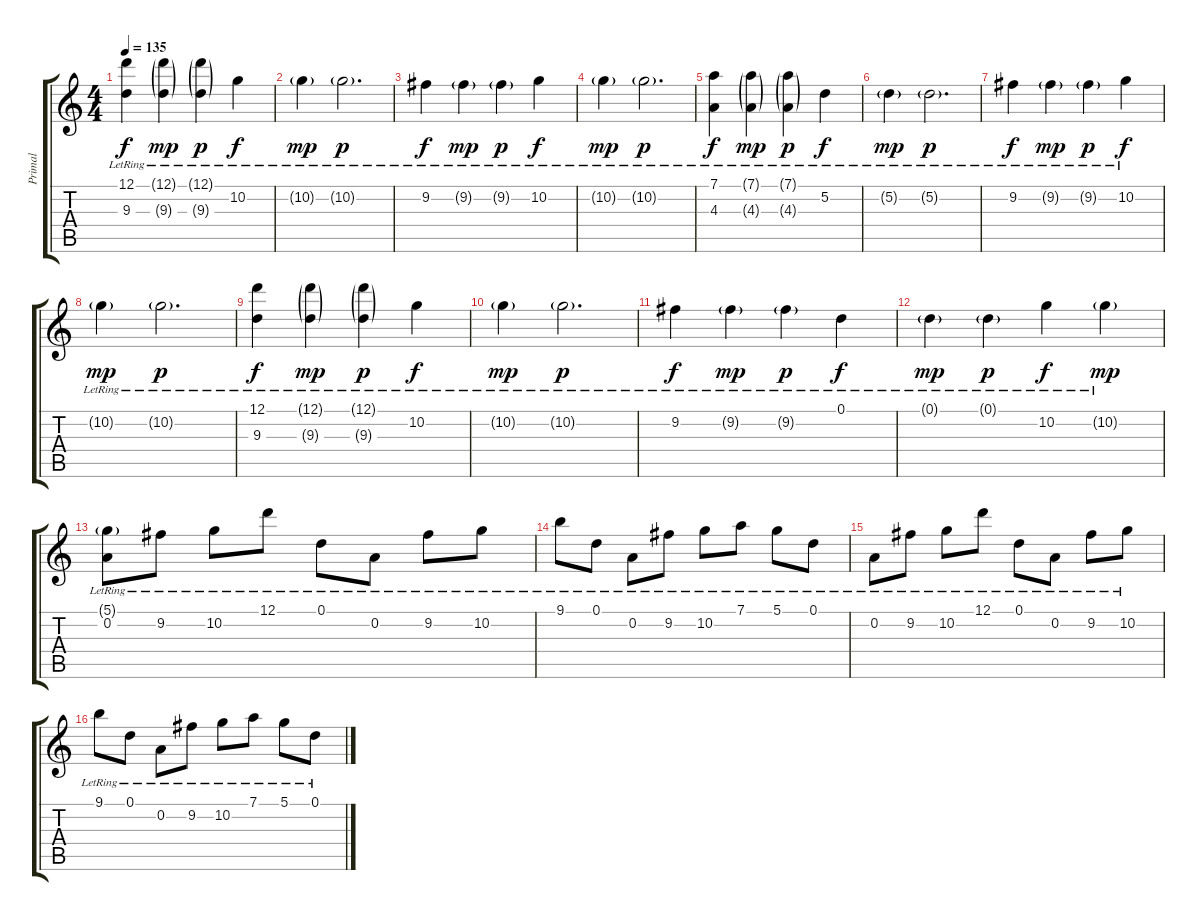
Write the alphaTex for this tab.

\track ("Primal" "Primal") {instrument overdrivenguitar}
\staff {score tabs}
\tuning (D4 A3 F3 C3 G2 C2) {hide}
\ts (4 4)
\tempo 135
\clef g2
\ks c
(12.1{lr} 9.3{lr}).4{dy f} (12.1{g lr} 9.3{g lr}).4{dy mp} (12.1{g lr} 9.3{g lr}).4{dy p} 10.2{lr}.4{dy f} |
10.2{g lr}.4{dy mp} 10.2{g lr}.2{d dy p} |
9.2{lr}.4{dy f} 9.2{g lr}.4{dy mp} 9.2{g lr}.4{dy p} 10.2{lr}.4{dy f} |
10.2{g lr}.4{dy mp} 10.2{g lr}.2{d dy p} |
(7.1{lr} 4.3{lr}).4{dy f} (7.1{g lr} 4.3{g lr}).4{dy mp} (7.1{g lr} 4.3{g lr}).4{dy p} 5.2{lr}.4{dy f} |
5.2{g lr}.4{dy mp} 5.2{g lr}.2{d dy p} |
9.2{lr}.4{dy f} 9.2{g lr}.4{dy mp} 9.2{g lr}.4{dy p} 10.2{lr}.4{dy f} |
10.2{g lr}.4{dy mp} 10.2{g lr}.2{d dy p} |
(12.1{lr} 9.3{lr}).4{dy f} (12.1{g lr} 9.3{g lr}).4{dy mp} (12.1{g lr} 9.3{g lr}).4{dy p} 10.2{lr}.4{dy f} |
10.2{g lr}.4{dy mp} 10.2{g lr}.2{d dy p} |
9.2{lr}.4{dy f} 9.2{g lr}.4{dy mp} 9.2{g lr}.4{dy p} 0.1{lr}.4{dy f} |
0.1{g lr}.4{dy mp} 0.1{g lr}.4{dy p} 10.2{lr}.4{dy f} 10.2{g lr}.4{dy mp} |
(5.1{g} 0.2{lr}).8 9.2{lr}.8 10.2{lr}.8 12.1{lr}.8 0.1{lr}.8 0.2{lr}.8 9.2{lr}.8 10.2{lr}.8 |
9.1{lr}.8 0.1{lr}.8 0.2{lr}.8 9.2{lr}.8 10.2{lr}.8 7.1{lr}.8 5.1{lr}.8 0.1{lr}.8 |
0.2{lr}.8 9.2{lr}.8 10.2{lr}.8 12.1{lr}.8 0.1{lr}.8 0.2{lr}.8 9.2{lr}.8 10.2{lr}.8 |
9.1{lr}.8 0.1{lr}.8 0.2{lr}.8 9.2{lr}.8 10.2{lr}.8 7.1{lr}.8 5.1{lr}.8 0.1{lr}.8
